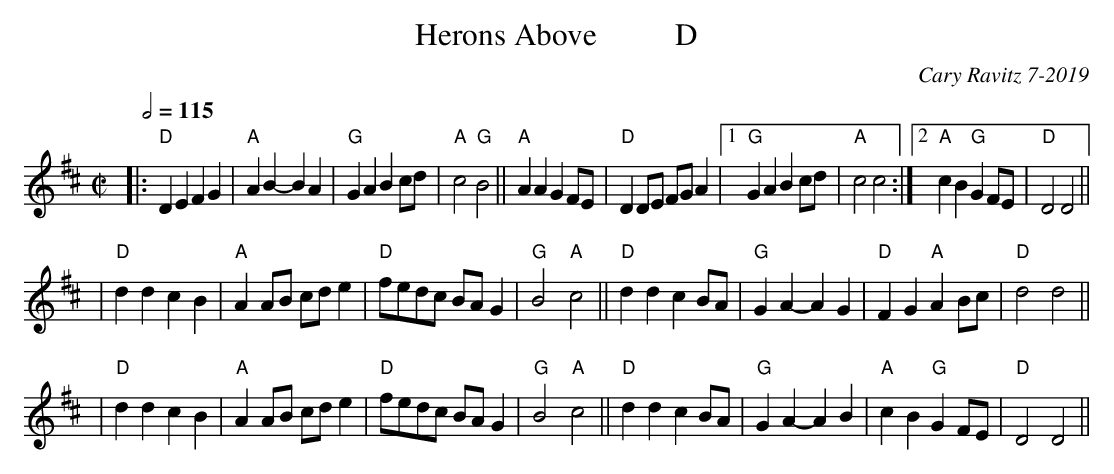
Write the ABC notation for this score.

X:1
T: Herons Above          D
C: Cary Ravitz 7-2019
M: C|
L: 1/8
Q: 1/2=115
K: D
|: "D"D2 E2 F2 G2| "A"A2 B2-B2 A2 | "G"G2 A2 B2 cd | "A"c4 "G"B4 || "A"A2 A2 G2 FE | "D"D2 DE FG A2 | [1 "G"G2 A2 B2 cd |  "A"c4 c4 :| [2 "A"c2 B2 "G"G2 FE | "D"D4 D4 ||
| "D"d2 d2 c2 B2| "A"A2 AB cd e2 | "D"fedc BA G2 | "G"B4 "A"c4 || "D"d2 d2 c2 BA | "G"G2A2-A2G2 | "D"F2 G2 "A"A2 Bc | "D"d4 d4 ||
| "D"d2 d2 c2 B2| "A"A2 AB cd e2 | "D"fedc BA G2 | "G"B4 "A"c4 || "D"d2 d2 c2 BA | "G"G2A2-A2B2 | "A"c2 B2 "G"G2 FE | "D"D4 D4 ||
